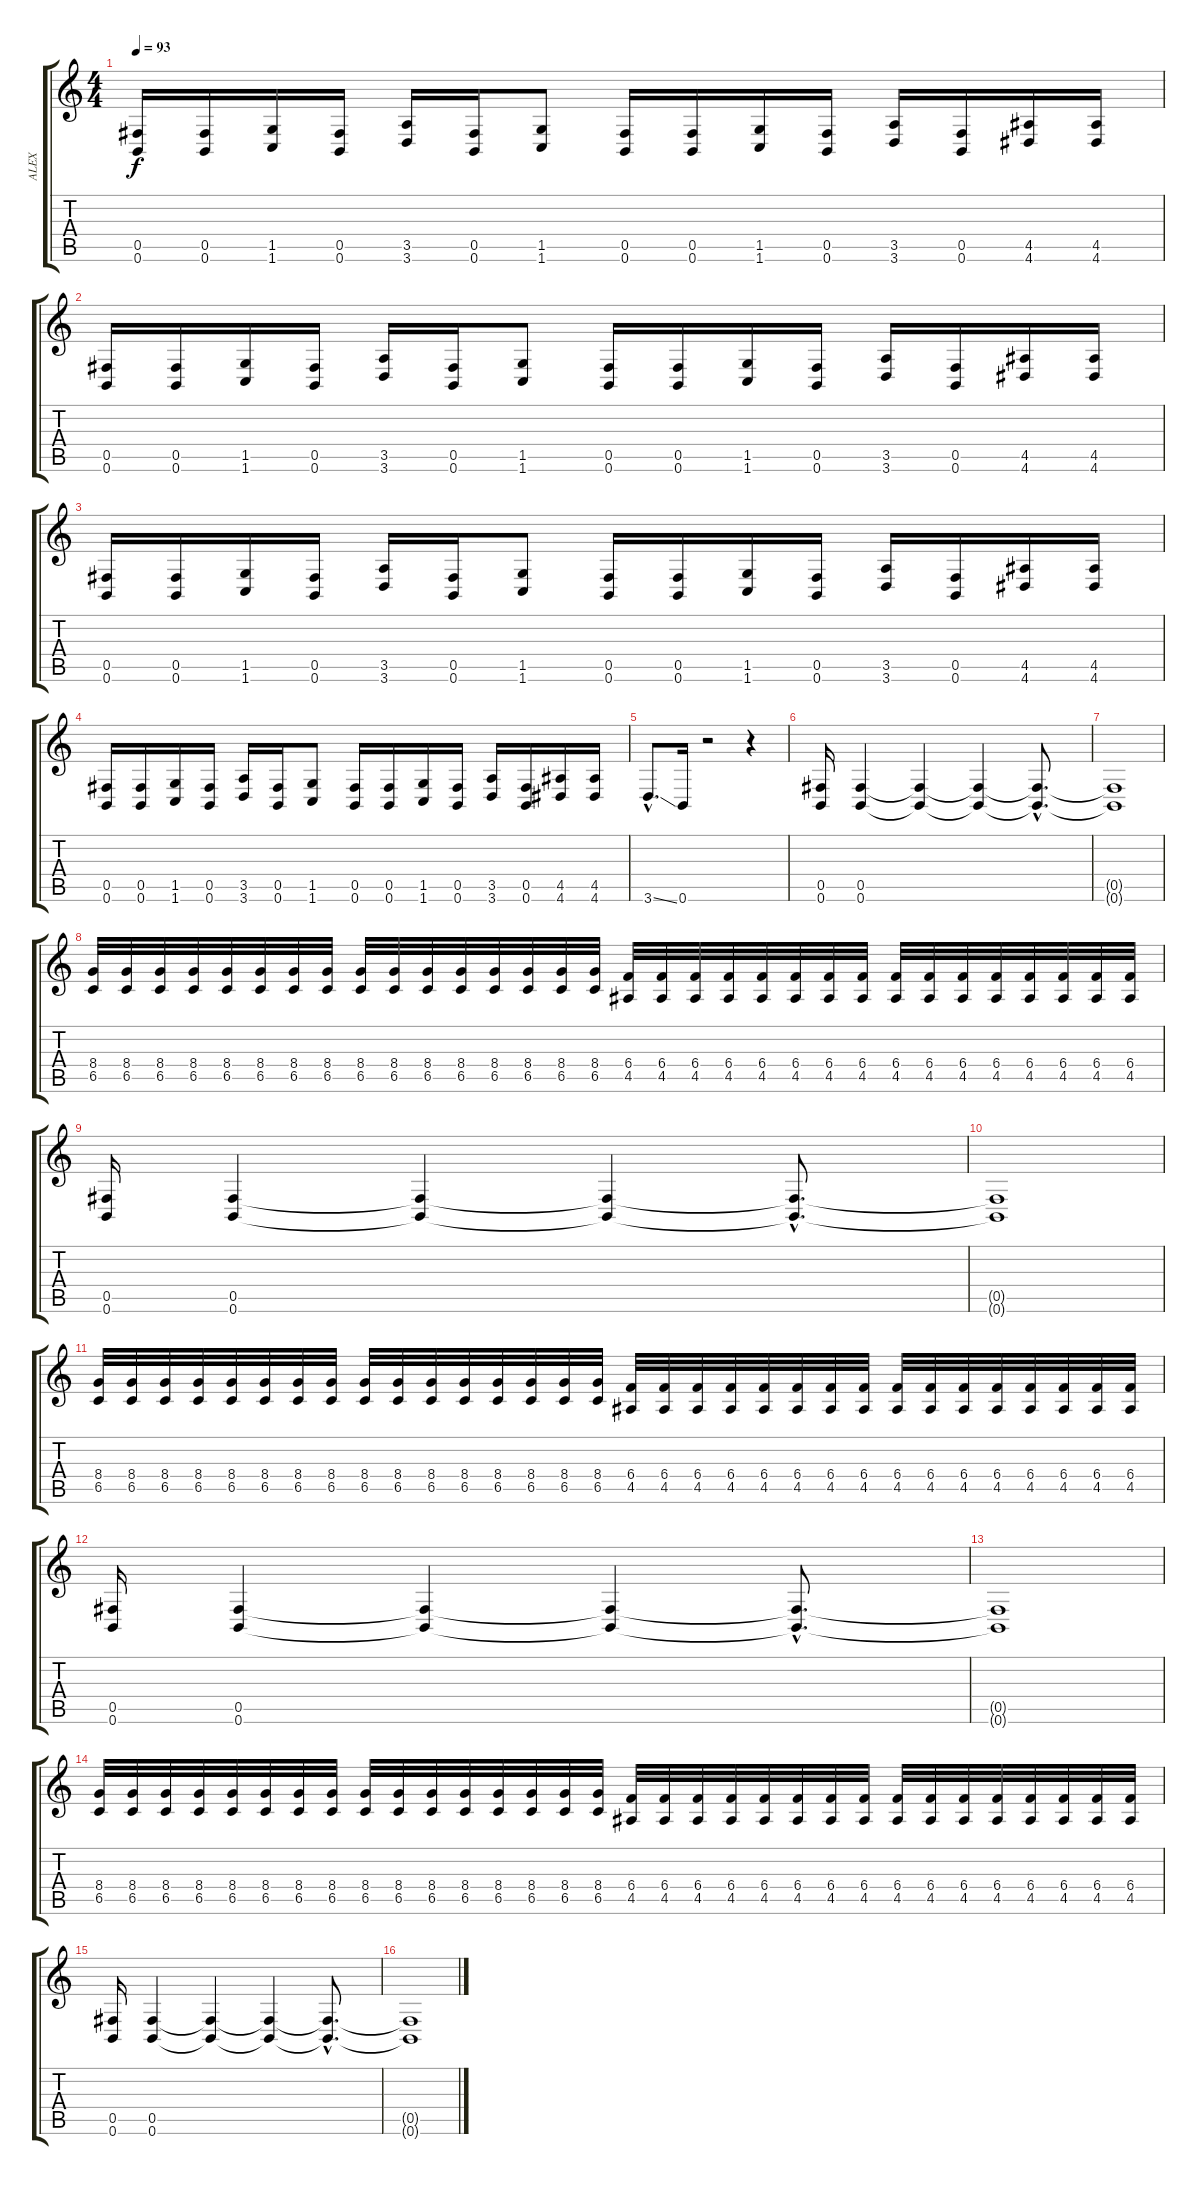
\track ("ALEX" "ALEX") {instrument distortionguitar}
\staff {score tabs}
\tuning (Db4 Ab3 E3 B2 Gb2 B1) {hide}
\ts (4 4)
\tempo 93
\clef g2
\ks c
(0.5 0.6).16{dy f} (0.5 0.6).16 (1.5 1.6).16 (0.5 0.6).16 (3.5 3.6).16 (0.5 0.6).16 (1.5 1.6).8 (0.5 0.6).16 (0.5 0.6).16 (1.5 1.6).16 (0.5 0.6).16 (3.5 3.6).16 (0.5 0.6).16 (4.5 4.6).16 (4.5 4.6).16 |
(0.5 0.6).16 (0.5 0.6).16 (1.5 1.6).16 (0.5 0.6).16 (3.5 3.6).16 (0.5 0.6).16 (1.5 1.6).8 (0.5 0.6).16 (0.5 0.6).16 (1.5 1.6).16 (0.5 0.6).16 (3.5 3.6).16 (0.5 0.6).16 (4.5 4.6).16 (4.5 4.6).16 |
(0.5 0.6).16 (0.5 0.6).16 (1.5 1.6).16 (0.5 0.6).16 (3.5 3.6).16 (0.5 0.6).16 (1.5 1.6).8 (0.5 0.6).16 (0.5 0.6).16 (1.5 1.6).16 (0.5 0.6).16 (3.5 3.6).16 (0.5 0.6).16 (4.5 4.6).16 (4.5 4.6).16 |
(0.5 0.6).16 (0.5 0.6).16 (1.5 1.6).16 (0.5 0.6).16 (3.5 3.6).16 (0.5 0.6).16 (1.5 1.6).8 (0.5 0.6).16 (0.5 0.6).16 (1.5 1.6).16 (0.5 0.6).16 (3.5 3.6).16 (0.5 0.6).16 (4.5 4.6).16 (4.5 4.6).16 |
3.6{ss hac}.8{d} 0.6.16 r.2 r.4 |
(0.5 0.6).16 (0.5 0.6).4 (0.5{t} 0.6{t}).4 (0.5{t} 0.6{t}).4 (0.5{hac t} 0.6{hac t}).8{d} |
(0.5{t} 0.6{t}).1 |
(8.4 6.5).32 (8.4 6.5).32 (8.4 6.5).32 (8.4 6.5).32 (8.4 6.5).32 (8.4 6.5).32 (8.4 6.5).32 (8.4 6.5).32 (8.4 6.5).32 (8.4 6.5).32 (8.4 6.5).32 (8.4 6.5).32 (8.4 6.5).32 (8.4 6.5).32 (8.4 6.5).32 (8.4 6.5).32 (6.4 4.5).32 (6.4 4.5).32 (6.4 4.5).32 (6.4 4.5).32 (6.4 4.5).32 (6.4 4.5).32 (6.4 4.5).32 (6.4 4.5).32 (6.4 4.5).32 (6.4 4.5).32 (6.4 4.5).32 (6.4 4.5).32 (6.4 4.5).32 (6.4 4.5).32 (6.4 4.5).32 (6.4 4.5).32 |
(0.5 0.6).16 (0.5 0.6).4 (0.5{t} 0.6{t}).4 (0.5{t} 0.6{t}).4 (0.5{hac t} 0.6{hac t}).8{d} |
(0.5{t} 0.6{t}).1 |
(8.4 6.5).32 (8.4 6.5).32 (8.4 6.5).32 (8.4 6.5).32 (8.4 6.5).32 (8.4 6.5).32 (8.4 6.5).32 (8.4 6.5).32 (8.4 6.5).32 (8.4 6.5).32 (8.4 6.5).32 (8.4 6.5).32 (8.4 6.5).32 (8.4 6.5).32 (8.4 6.5).32 (8.4 6.5).32 (6.4 4.5).32 (6.4 4.5).32 (6.4 4.5).32 (6.4 4.5).32 (6.4 4.5).32 (6.4 4.5).32 (6.4 4.5).32 (6.4 4.5).32 (6.4 4.5).32 (6.4 4.5).32 (6.4 4.5).32 (6.4 4.5).32 (6.4 4.5).32 (6.4 4.5).32 (6.4 4.5).32 (6.4 4.5).32 |
(0.5 0.6).16{volume 10} (0.5 0.6).4 (0.5{t} 0.6{t}).4 (0.5{t} 0.6{t}).4 (0.5{hac t} 0.6{hac t}).8{d} |
(0.5{t} 0.6{t}).1 |
(8.4 6.5).32 (8.4 6.5).32 (8.4 6.5).32 (8.4 6.5).32 (8.4 6.5).32 (8.4 6.5).32 (8.4 6.5).32 (8.4 6.5).32 (8.4 6.5).32 (8.4 6.5).32 (8.4 6.5).32 (8.4 6.5).32 (8.4 6.5).32 (8.4 6.5).32 (8.4 6.5).32 (8.4 6.5).32 (6.4 4.5).32 (6.4 4.5).32 (6.4 4.5).32 (6.4 4.5).32 (6.4 4.5).32 (6.4 4.5).32 (6.4 4.5).32 (6.4 4.5).32 (6.4 4.5).32 (6.4 4.5).32 (6.4 4.5).32 (6.4 4.5).32 (6.4 4.5).32 (6.4 4.5).32 (6.4 4.5).32 (6.4 4.5).32 |
(0.5 0.6).16 (0.5 0.6).4 (0.5{t} 0.6{t}).4 (0.5{t} 0.6{t}).4 (0.5{hac t} 0.6{hac t}).8{d} |
(0.5{t} 0.6{t}).1
